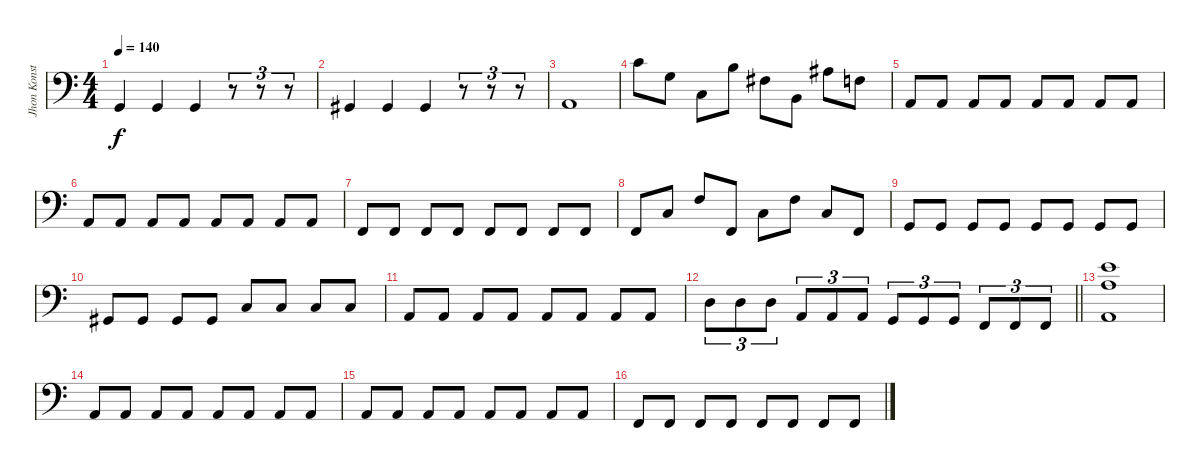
\track ("Jhon Konstantine" "Jhon Konst") {instrument electricbasspick}
\staff {score}
\tuning (G2 D2 A1 E1) {hide}
\ts (4 4)
\tempo 140
\clef f4
\ks c
3.4.4{dy f} 3.4.4 3.4.4 r.8{tu (3 2)} r.8{tu (3 2)} r.8{tu (3 2)} |
4.4.4 4.4.4 4.4.4 r.8{tu (3 2)} r.8{tu (3 2)} r.8{tu (3 2)} |
5.4.1 |
10.2.8 10.3.8 8.4.8 9.2.8 9.3.8 7.4.8 8.2.8 8.3.8 |
5.4.8 5.4.8 5.4.8 5.4.8 5.4.8 5.4.8 5.4.8 5.4.8 |
5.4.8 5.4.8 5.4.8 5.4.8 5.4.8 5.4.8 5.4.8 5.4.8 |
1.4.8 1.4.8 1.4.8 1.4.8 1.4.8 1.4.8 1.4.8 1.4.8 |
1.4.8 3.3.8 3.2.8 1.4.8 3.3.8 3.2.8 3.3.8 1.4.8 |
3.4.8 3.4.8 3.4.8 3.4.8 3.4.8 3.4.8 3.4.8 3.4.8 |
4.4.8 4.4.8 4.4.8 4.4.8 8.4.8 8.4.8 8.4.8 8.4.8 |
5.4.8 5.4.8 5.4.8 5.4.8 5.4.8 5.4.8 5.4.8 5.4.8 |
\barLineRight lightlight
0.2.8{tu (3 2)} 0.2.8{tu (3 2)} 0.2.8{tu (3 2)} 0.3.8{tu (3 2)} 0.3.8{tu (3 2)} 0.3.8{tu (3 2)} 3.4.8{tu (3 2)} 3.4.8{tu (3 2)} 3.4.8{tu (3 2)} 1.4.8{tu (3 2)} 1.4.8{tu (3 2)} 1.4.8{tu (3 2)} |
(9.1 7.2 0.3).1 |
5.4.8 5.4.8 5.4.8 5.4.8 5.4.8 5.4.8 5.4.8 5.4.8 |
5.4.8 5.4.8 5.4.8 5.4.8 5.4.8 5.4.8 5.4.8 5.4.8 |
1.4.8 1.4.8 1.4.8 1.4.8 1.4.8 1.4.8 1.4.8 1.4.8
